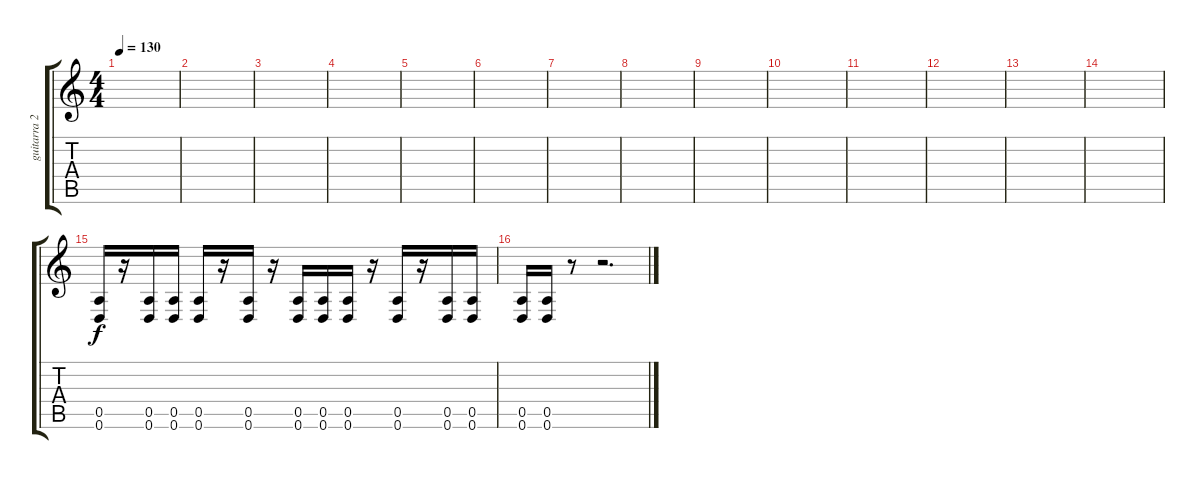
\track ("guitarra 2" "guitarra 2") {instrument distortionguitar}
\staff {score tabs}
\tuning (E4 B3 G3 D3 A2 D2) {hide}
\ts (4 4)
\tempo 130
\clef g2
\ks c
|
|
|
|
|
|
|
|
|
|
|
|
|
|
(0.5 0.6).16 r.16 (0.5 0.6).16 (0.5 0.6).16 (0.5 0.6).16 r.16 (0.5 0.6).16 r.16 (0.5 0.6).16 (0.5 0.6).16 (0.5 0.6).16 r.16 (0.5 0.6).16 r.16 (0.5 0.6).16 (0.5 0.6).16 |
(0.5 0.6).16 (0.5 0.6).16 r.8 r.2{d}
